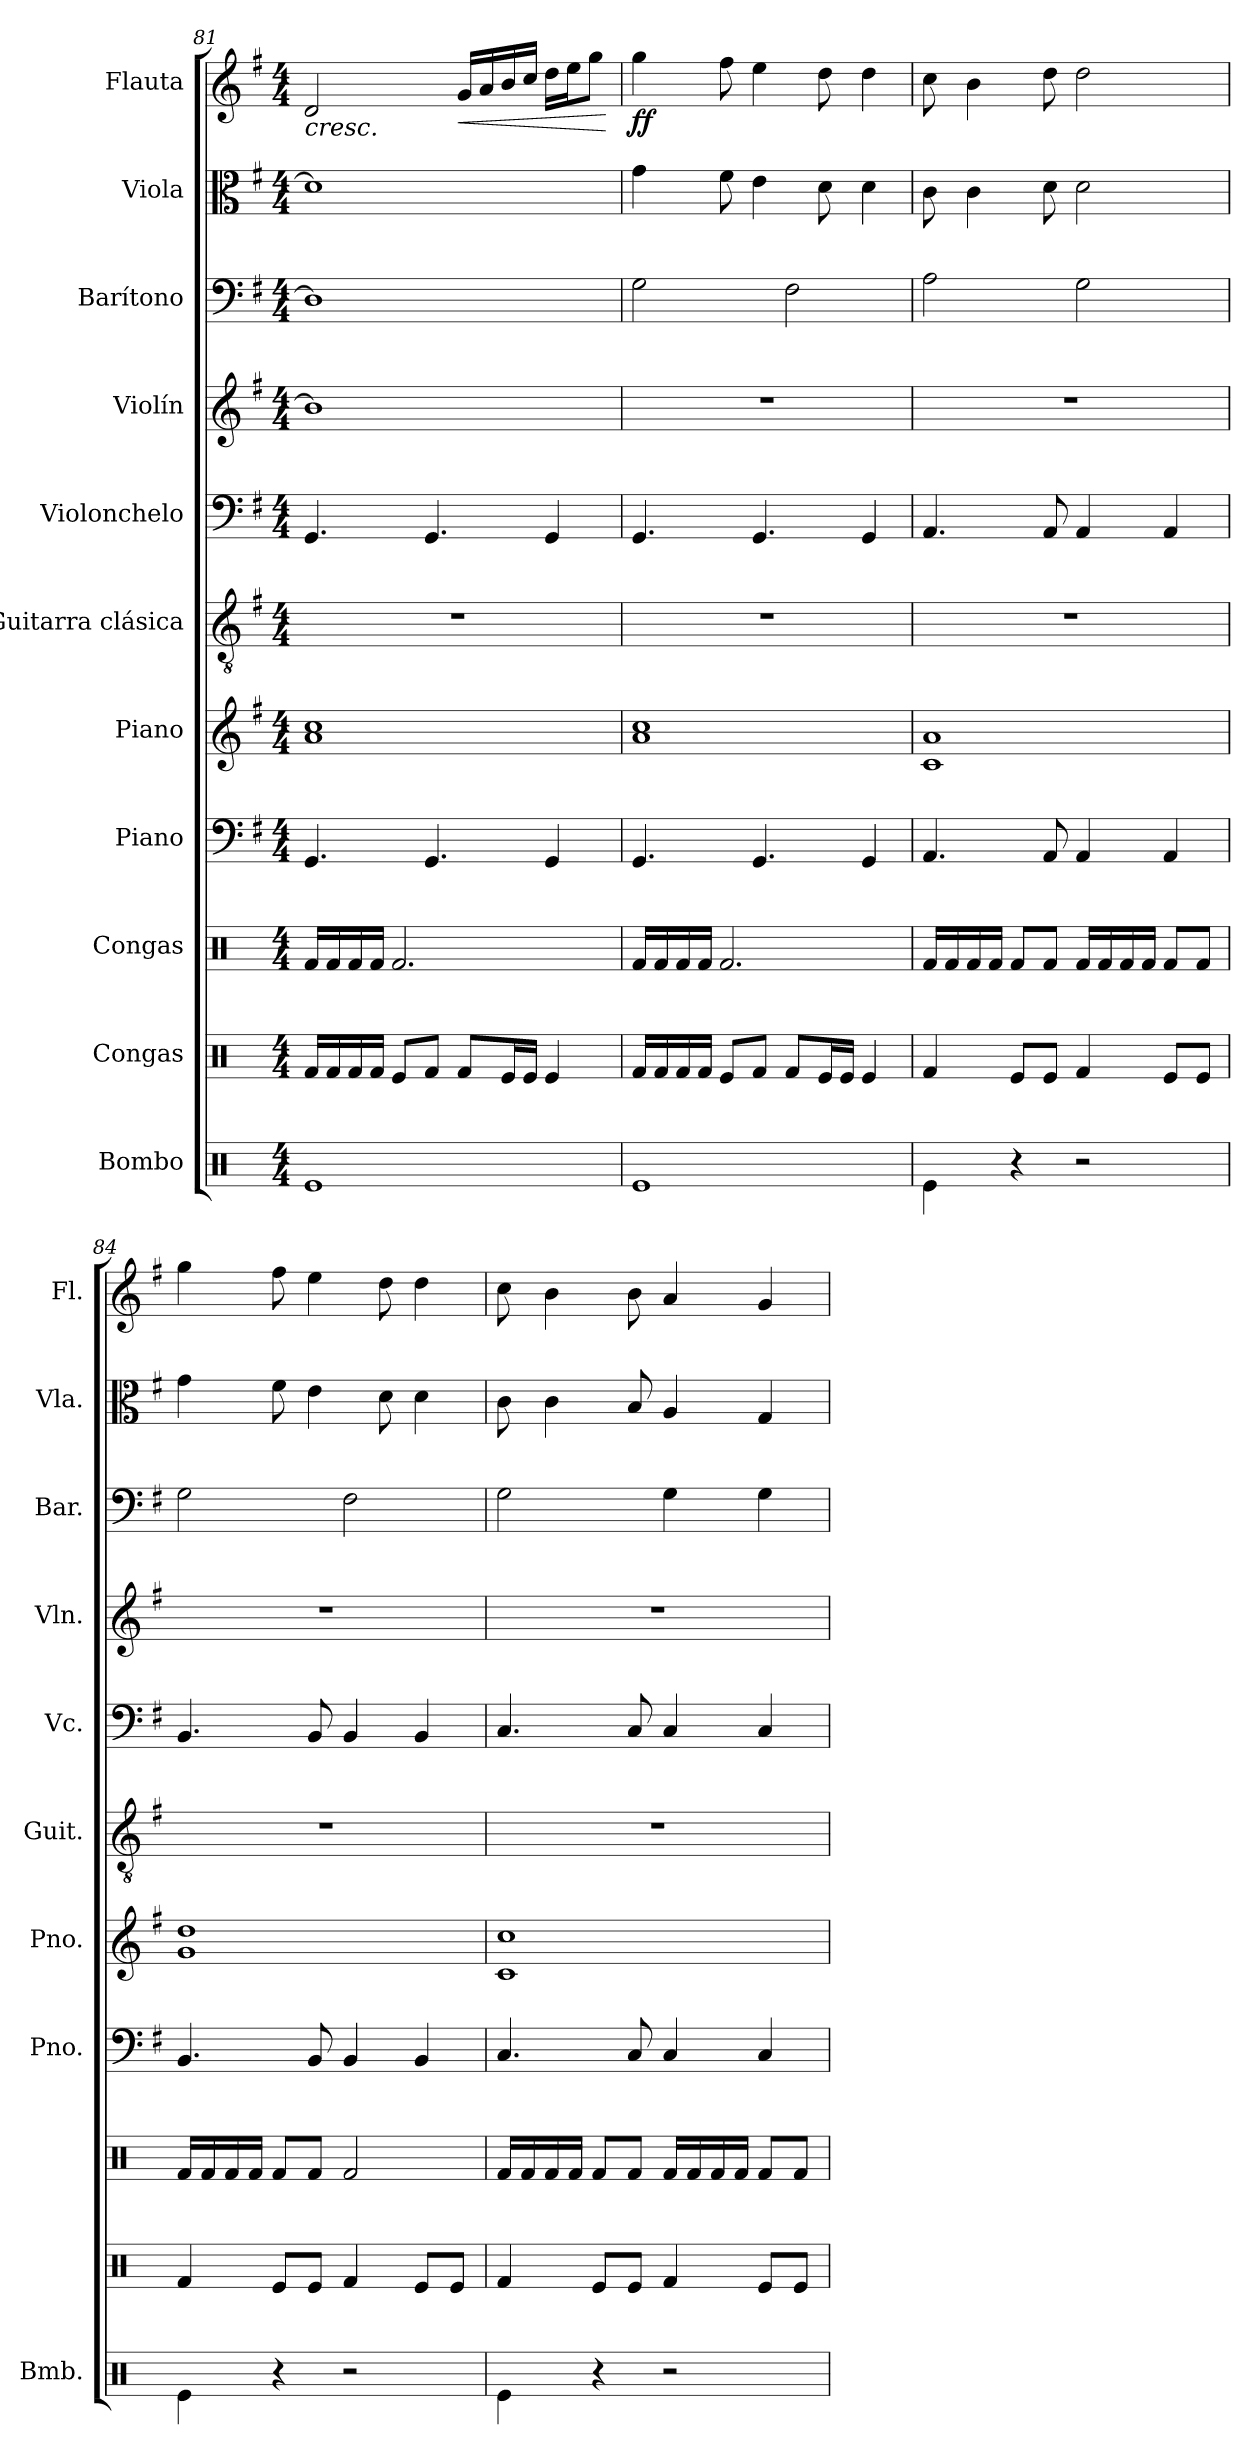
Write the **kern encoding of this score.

**kern	**kern	**kern	**kern	**kern	**kern	**kern	**kern	**kern	**kern	**kern	**dynam
*part11	*part10	*part9	*part8	*part7	*part6	*part5	*part4	*part3	*part2	*part1	*part1
*staff11	*staff10	*staff9	*staff8	*staff7	*staff6	*staff5	*staff4	*staff3	*staff2	*staff1	*staff1
*I"Bombo	*I"Congas	*I"Congas	*I"Piano	*I"Piano	*I"Guitarra clásica	*I"Violonchelo	*I"Violín	*I"Barítono	*I"Viola	*I"Flauta	*
*I'Bmb.	*	*	*I'Pno.	*I'Pno.	*I'Guit.	*I'Vc.	*I'Vln.	*I'Bar.	*I'Vla.	*I'Fl.	*
!!LO:PB:g=z
*clefX	*clefX	*clefX	*clefF4	*clefG2	*clefGv2	*clefF4	*clefG2	*clefF4	*clefC3	*clefG2	*
*k[]	*k[]	*k[]	*k[f#]	*k[f#]	*k[f#]	*k[f#]	*k[f#]	*k[f#]	*k[f#]	*k[f#]	*
*M4/4	*M4/4	*M4/4	*M4/4	*M4/4	*M4/4	*M4/4	*M4/4	*M4/4	*M4/4	*M4/4	*
=81	=81	=81	=81	=81	=81	=81	=81	=81	=81	=81	=81
!	!	!	!	!	!	!	!	!	!	!	!LO:HP:b
1Re	16Rf/LL	16Rf/LL	4.GG/	1a 1cc	1r	4.GG/	1b]	1D]	1d]	2d/	<
.	16Rf/	16Rf/	.	.	.	.	.	.	.	.	.
.	16Rf/	16Rf/	.	.	.	.	.	.	.	.	.
.	16Rf/JJ	16Rf/JJ	.	.	.	.	.	.	.	.	.
.	8Re/L	2.Rf/	.	.	.	.	.	.	.	.	.
.	8Rf/J	.	4.GG/	.	.	4.GG/	.	.	.	.	.
!	!	!	!	!	!	!	!	!	!	!	!LO:HP:b
.	8Rf/L	.	.	.	.	.	.	.	.	16g/LL	<
.	.	.	.	.	.	.	.	.	.	16a/	.
.	16Re/L	.	.	.	.	.	.	.	.	16b/	.
.	16Re/JJ	.	.	.	.	.	.	.	.	16cc/JJ	.
.	4Re/	.	4GG/	.	.	4GG/	.	.	.	16dd\LL	.
.	.	.	.	.	.	.	.	.	.	16ee\J	.
.	.	.	.	.	.	.	.	.	.	8gg\J	.
.	.	.	.	.	.	.	.	.	.	.	[ [
=82	=82	=82	=82	=82	=82	=82	=82	=82	=82	=82	=82
!	!	!	!	!	!	!	!	!	!	!	!LO:DY:b
1Re	16Rf/LL	16Rf/LL	4.GG/	1a 1cc	1r	4.GG/	1r	2G\	4g\	4gg\	ff
.	16Rf/	16Rf/	.	.	.	.	.	.	.	.	.
.	16Rf/	16Rf/	.	.	.	.	.	.	.	.	.
.	16Rf/JJ	16Rf/JJ	.	.	.	.	.	.	.	.	.
.	8Re/L	2.Rf/	.	.	.	.	.	.	8f#\	8ff#\	.
.	8Rf/J	.	4.GG/	.	.	4.GG/	.	.	4e\	4ee\	.
.	8Rf/L	.	.	.	.	.	.	2F#\	.	.	.
.	16Re/L	.	.	.	.	.	.	.	8d\	8dd\	.
.	16Re/JJ	.	.	.	.	.	.	.	.	.	.
.	4Re/	.	4GG/	.	.	4GG/	.	.	4d\	4dd\	.
=83	=83	=83	=83	=83	=83	=83	=83	=83	=83	=83	=83
4Re\	4Rf/	16Rf/LL	4.AA/	1c 1a	1r	4.AA/	1r	2A\	8c\	8cc\	.
.	.	16Rf/	.	.	.	.	.	.	.	.	.
.	.	16Rf/	.	.	.	.	.	.	4c\	4b\	.
.	.	16Rf/JJ	.	.	.	.	.	.	.	.	.
4r	8Re/L	8Rf/L	.	.	.	.	.	.	.	.	.
.	8Re/J	8Rf/J	8AA/	.	.	8AA/	.	.	8d\	8dd\	.
2r	4Rf/	16Rf/LL	4AA/	.	.	4AA/	.	2G\	2d\	2dd\	.
.	.	16Rf/	.	.	.	.	.	.	.	.	.
.	.	16Rf/	.	.	.	.	.	.	.	.	.
.	.	16Rf/JJ	.	.	.	.	.	.	.	.	.
.	8Re/L	8Rf/L	4AA/	.	.	4AA/	.	.	.	.	.
.	8Re/J	8Rf/J	.	.	.	.	.	.	.	.	.
=84	=84	=84	=84	=84	=84	=84	=84	=84	=84	=84	=84
4Re\	4Rf/	16Rf/LL	4.BB/	1g 1dd	1r	4.BB/	1r	2G\	4g\	4gg\	.
.	.	16Rf/	.	.	.	.	.	.	.	.	.
.	.	16Rf/	.	.	.	.	.	.	.	.	.
.	.	16Rf/JJ	.	.	.	.	.	.	.	.	.
4r	8Re/L	8Rf/L	.	.	.	.	.	.	8f#\	8ff#\	.
.	8Re/J	8Rf/J	8BB/	.	.	8BB/	.	.	4e\	4ee\	.
2r	4Rf/	2Rf/	4BB/	.	.	4BB/	.	2F#\	.	.	.
.	.	.	.	.	.	.	.	.	8d\	8dd\	.
.	8Re/L	.	4BB/	.	.	4BB/	.	.	4d\	4dd\	.
.	8Re/J	.	.	.	.	.	.	.	.	.	.
!!LO:PB:g=z
=85	=85	=85	=85	=85	=85	=85	=85	=85	=85	=85	=85
4Re\	4Rf/	16Rf/LL	4.C/	1c 1cc	1r	4.C/	1r	2G\	8c\	8cc\	.
.	.	16Rf/	.	.	.	.	.	.	.	.	.
.	.	16Rf/	.	.	.	.	.	.	4c\	4b\	.
.	.	16Rf/JJ	.	.	.	.	.	.	.	.	.
4r	8Re/L	8Rf/L	.	.	.	.	.	.	.	.	.
.	8Re/J	8Rf/J	8C/	.	.	8C/	.	.	8B/	8b\	.
2r	4Rf/	16Rf/LL	4C/	.	.	4C/	.	4G\	4A/	4a/	.
.	.	16Rf/	.	.	.	.	.	.	.	.	.
.	.	16Rf/	.	.	.	.	.	.	.	.	.
.	.	16Rf/JJ	.	.	.	.	.	.	.	.	.
.	8Re/L	8Rf/L	4C/	.	.	4C/	.	4G\	4G/	4g/	.
.	8Re/J	8Rf/J	.	.	.	.	.	.	.	.	.
=	=	=	=	=	=	=	=	=	=	=	=
*-	*-	*-	*-	*-	*-	*-	*-	*-	*-	*-	*-
